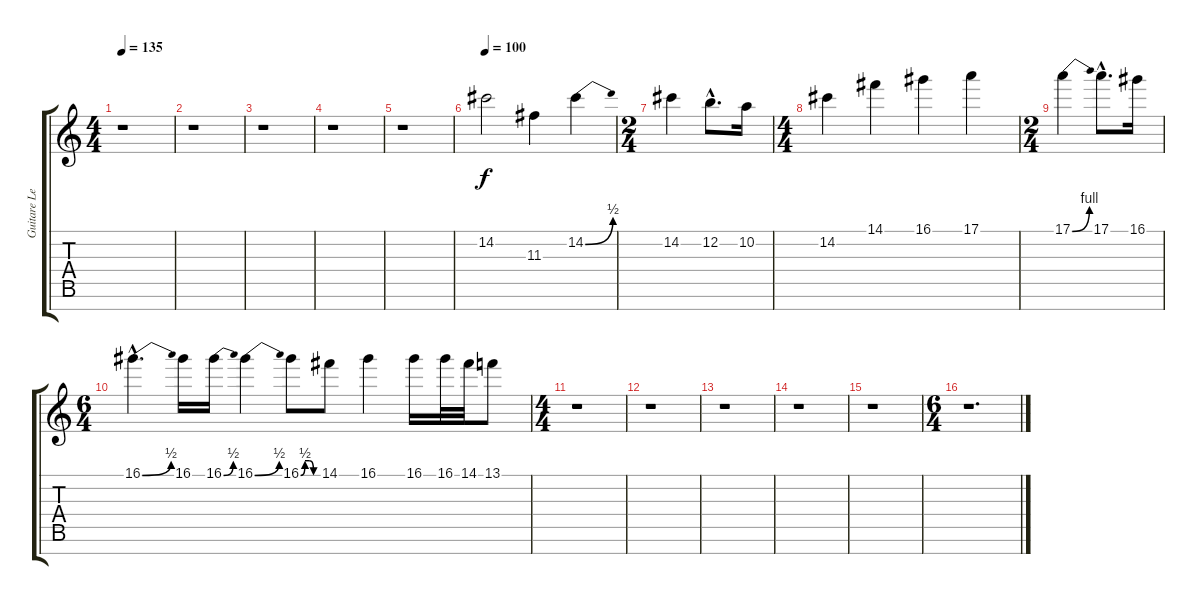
\track ("Guitare Lead" "Guitare Le") {instrument distortionguitar}
\staff {score tabs}
\tuning (E4 B3 G3 D3 A2 E2 B1) {hide}
\ts (4 4)
\tempo 135
\clef g2
\ks c
r.1{dy f} |
r.1 |
r.1 |
r.1 |
r.1 |
\tempo 100
14.2.2 11.3.4 14.2{be (bend 0 0 60 2)}.4 |
\ts (2 4)
14.2.4 12.2{hac}.8{d} 10.2.16 |
\ts (4 4)
14.2.4 14.1.4 16.1.4 17.1.4 |
\ts (2 4)
17.1{be (bend 0 0 60 4)}.4 17.1{hac}.8{d} 16.1.16 |
\ts (6 4)
16.1{be (bend 0 0 60 2) hac}.4{d} 16.1.16 16.1{be (bend 0 0 60 2)}.16 16.1{be (bend 0 0 60 2)}.4 16.1{be (custom 0 0 15 2 30 2 45 0 60 0)}.8 14.1.8 16.1.4 16.1.16 16.1.32 14.1.32 13.1.8 |
\ts (4 4)
r.1 |
r.1 |
r.1 |
r.1 |
r.1 |
\ts (6 4)
r.1{d}
